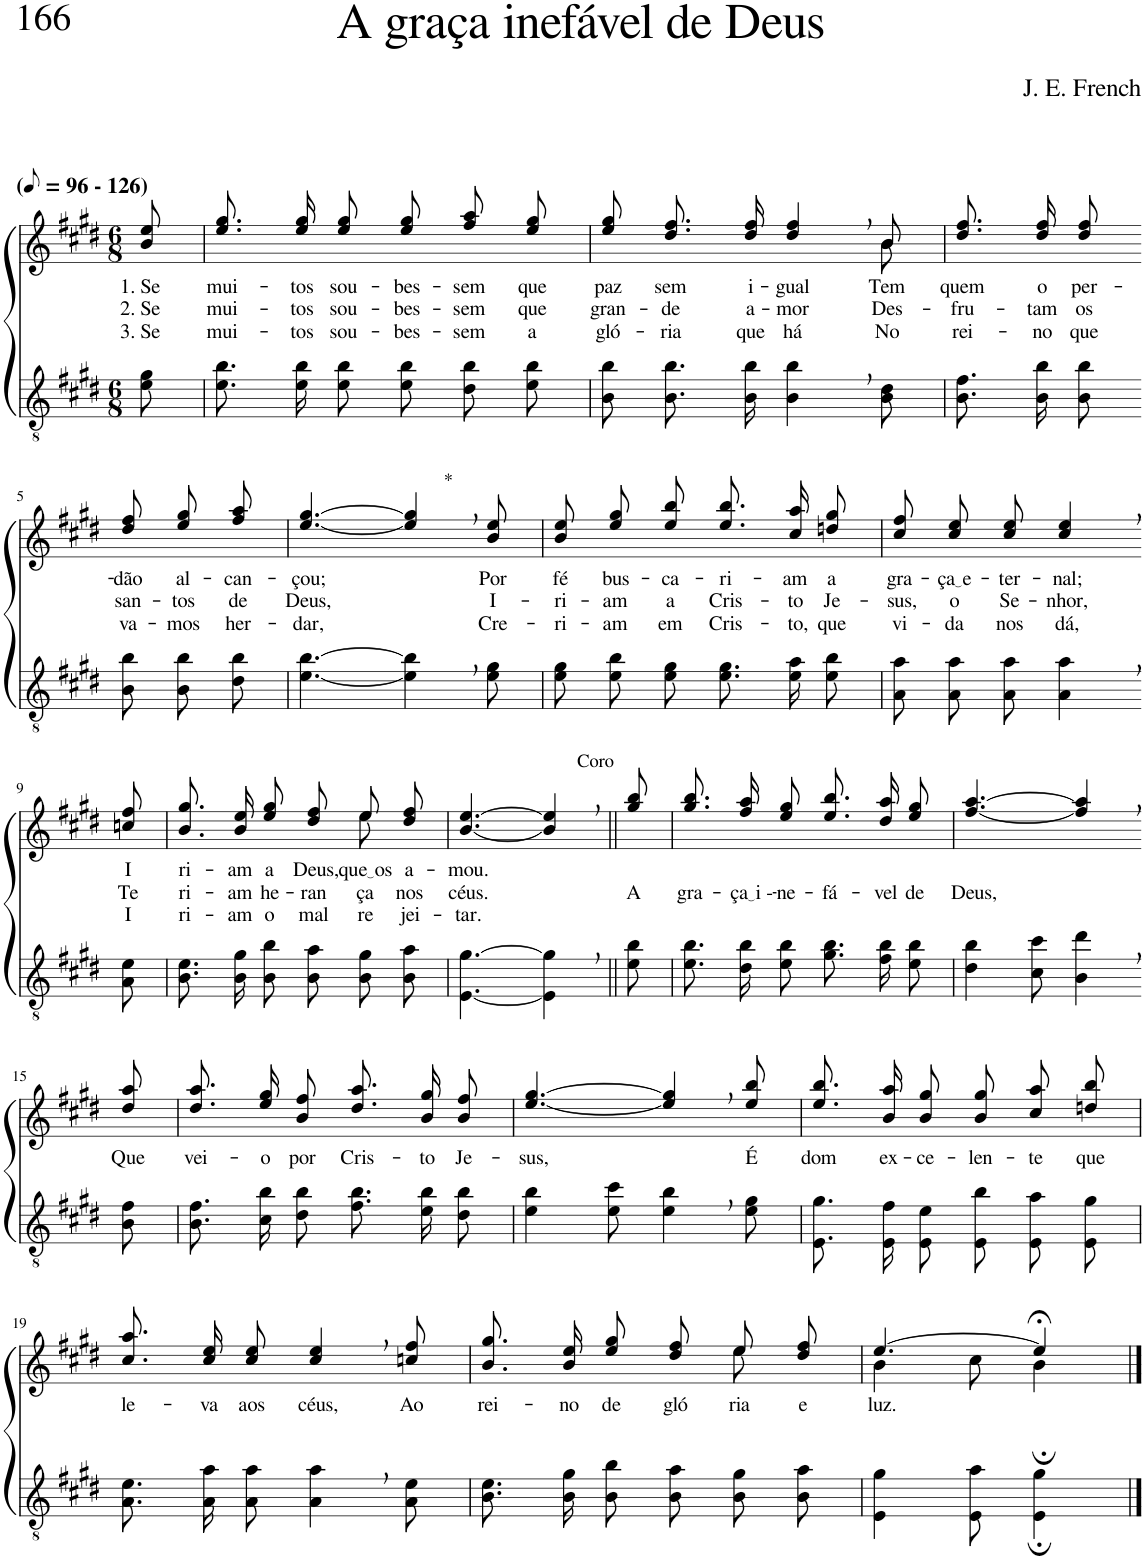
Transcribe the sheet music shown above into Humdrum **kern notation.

**kern	**kern	**text	**text	**text
*part2	*part1	*part1	*part1	*part1
*staff2	*staff1	*staff1	*staff1	*staff1
*I"Parte III e IV	*I"Parte I e II	*	*	*
*clefGv2	*clefG2	*	*	*
*Trd5c9	*Trd5c9	*	*	*
*k[f#c#g#d#]	*k[f#c#g#d#]	*	*	*
*M6/8	*M6/8	*	*	*
*MM48	*MM48	*	*	*
=1	=1	=1	=1	=1
!	!LO:TX:a:B:t=(	!	!	!
!	!LO:TX:a:B:t=- 126)	!	!	!
!	!	!LO:LY:b	!LO:LY:b	!LO:LY:b
8e\ 8g#\	8b/ 8ee/	1. Se	2. Se	3. Se
=2	=2	=2	=2	=2
!	!	!LO:LY:b	!LO:LY:b	!LO:LY:b
8.e\ 8.b\L	8.ee\ 8.gg#\L	mui-	mui-	mui-
!	!	!LO:LY:b	!LO:LY:b	!LO:LY:b
16e\ 16b\K	16ee\ 16gg#\K	-tos	-tos	-tos
!	!	!LO:LY:b	!LO:LY:b	!LO:LY:b
8e\ 8b\J	8ee\ 8gg#\J	sou-	sou-	sou-
!	!	!LO:LY:b	!LO:LY:b	!LO:LY:b
8e\ 8b\L	8ee\ 8gg#\L	-bes-	-bes-	-bes-
!	!	!LO:LY:b	!LO:LY:b	!LO:LY:b
8d#\ 8b\	8ff#\ 8aa\	-sem	-sem	-sem
!	!	!LO:LY:b	!LO:LY:b	!LO:LY:b
8e\ 8b\J	8ee\ 8gg#\J	que	que	a
=3	=3	=3	=3	=3
!	!	!LO:LY:b	!LO:LY:b	!LO:LY:b
*	*^	*	*	*
8B\ 8b\L	8ee\ 8gg#\L	8ryy	paz	gran-	gló-
!	!	!	!LO:LY:b	!LO:LY:b	!LO:LY:b
*	*v	*v	*	*	*
8.B\ 8.b\	8.dd#\ 8.ff#\	sem	-de	-ria
!	!	!LO:LY:b	!LO:LY:b	!LO:LY:b
16B\ 16b\Jk	16dd#\ 16ff#\Jk	i-	a-	que
!	!	!LO:LY:b	!LO:LY:b	!LO:LY:b
4B\, 4b\,	4dd#/, 4ff#/,	-gual	-mor	há
*	*^	*	*	*
!	!	!	!LO:LY:b	!LO:LY:b	!LO:LY:b
8B\ 8d#\	8b/	8b\	Tem	Des-	No
=4	=4	=4	=4	=4	=4
!	!	!	!LO:LY:b	!LO:LY:b	!LO:LY:b
*	*v	*v	*	*	*
8.B\ 8.f#\L	8.dd#\ 8.ff#\L	quem	-fru-	rei-
!	!	!LO:LY:b	!LO:LY:b	!LO:LY:b
16B\ 16b\K	16dd#\ 16ff#\K	o	-tam	-no
!	!	!LO:LY:b	!LO:LY:b	!LO:LY:b
8B\ 8b\J	8dd#\ 8ff#\J	per-	os	que
!!LO:LB:g=z
=5-	=5-	=5-	=5-	=5-
!	!	!LO:LY:b	!LO:LY:b	!LO:LY:b
8B\ 8b\L	8dd#\ 8ff#\L	-dão	san-	va-
!	!	!LO:LY:b	!LO:LY:b	!LO:LY:b
8B\ 8b\	8ee\ 8gg#\	al-	-tos	-mos
!	!	!LO:LY:b	!LO:LY:b	!LO:LY:b
8d#\ 8b\J	8ff#\ 8aa\J	-can-	de	her-
=6	=6	=6	=6	=6
!	!	!LO:LY:b	!LO:LY:b	!LO:LY:b
[4.e\ [4.b\	[4.ee/ [4.gg#/	-çou;	Deus,	-dar,
!	!LO:TX:a:t=*	!	!	!
4e\], 4b\],	4ee/], 4gg#/],	.	.	.
!	!	!LO:LY:b	!LO:LY:b	!LO:LY:b
8e\ 8g#\	8b/ 8ee/	Por	I-	Cre-
=7	=7	=7	=7	=7
!	!	!LO:LY:b	!LO:LY:b	!LO:LY:b
8e\ 8g#\L	8b\ 8ee\L	fé	-ri-	-ri-
!	!	!LO:LY:b	!LO:LY:b	!LO:LY:b
8e\ 8b\	8ee\ 8gg#\	bus-	-am	-am
!	!	!LO:LY:b	!LO:LY:b	!LO:LY:b
8e\ 8g#\J	8ee\ 8bb\J	-ca-	a	em
!	!	!LO:LY:b	!LO:LY:b	!LO:LY:b
8.e\ 8.g#\L	8.ee\ 8.bb\L	-ri-	Cris-	Cris-
!	!	!LO:LY:b	!LO:LY:b	!LO:LY:b
16e\ 16a\K	16cc#\ 16aa\K	-am	-to	-to,
!	!	!LO:LY:b	!LO:LY:b	!LO:LY:b
8e\ 8b\J	8ddn\ 8gg#\J	a	Je-	que
=8	=8	=8	=8	=8
!	!	!LO:LY:b	!LO:LY:b	!LO:LY:b
8A\ 8a\L	8cc#\ 8ff#\L	gra-	-sus,	vi-
!	!	!LO:LY:b	!LO:LY:b	!LO:LY:b
8A\ 8a\	8cc#\ 8ee\	ça e	o	-da
!	!	!LO:LY:b	!LO:LY:b	!LO:LY:b
8A\ 8a\J	8cc#\ 8ee\J	-ter-	Se-	nos
!	!	!LO:LY:b	!LO:LY:b	!LO:LY:b
4A\, 4a\,	4cc#/, 4ee/,	-nal;	-nhor,	dá,
!!LO:LB:g=z
=9-	=9-	=9-	=9-	=9-
!	!	!LO:LY:b	!LO:LY:b	!LO:LY:b
8A\ 8e\	8ccn/ 8ff#/	I-	Te-	I-
=10	=10	=10	=10	=10
*	*^	*	*	*
!	!	!	!LO:LY:b	!LO:LY:b	!LO:LY:b
8.B\ 8.e\L	2ryy	8.b\ 8.gg#\L	-ri-	-ri-	-ri-
!	!	!	!LO:LY:b	!LO:LY:b	!LO:LY:b
16B\ 16g#\K	.	16b\ 16ee\K	-am	-am	-am
!	!	!	!LO:LY:b	!LO:LY:b	!LO:LY:b
8B\ 8b\J	.	8ee\ 8gg#\J	a	he-	o
!	!	!	!LO:LY:b	!LO:LY:b	!LO:LY:b
8B\ 8a\L	.	8dd#\ 8ff#\L	Deus,	-ran-	mal
!	!	!	!LO:LY:b	!LO:LY:b	!LO:LY:b
8B\ 8g#\	8ee\	8ee\	que os	-ça	re-
!	!	!	!LO:LY:b	!LO:LY:b	!LO:LY:b
8B\ 8a\J	8ryy	8dd#\ 8ff#\J	a-	nos	-jei-
=11	=11	=11	=11	=11	=11
!	!	!	!LO:LY:b	!LO:LY:b	!LO:LY:b
*	*v	*v	*	*	*
[4.E\ [4.g#\	[4.b/ [4.ee/	-mou.	céus.	-tar.
!	!LO:TX:a:t=Coro	!	!	!
4E\], 4g#\],	4b/], 4ee/],	.	.	.
=12||	=12||	=12||	=12||	=12||
!	!	!	!LO:LY:b	!
8e\ 8b\	8gg#/ 8bb/	.	A	.
=13	=13	=13	=13	=13
!	!	!	!LO:LY:b	!
8.e\ 8.b\L	8.gg#\ 8.bb\L	.	gra-	.
!	!	!	!LO:LY:b	!
16d#\ 16b\K	16ff#\ 16aa\K	.	ça i -	.
!	!	!	!LO:LY:b	!
8e\ 8b\J	8ee\ 8gg#\J	.	-ne-	.
!	!	!	!LO:LY:b	!
8.g#\ 8.b\L	8.ee\ 8.bb\L	.	-fá-	.
!	!	!	!LO:LY:b	!
16f#\ 16b\K	16dd#\ 16aa\K	.	-vel	.
!	!	!	!LO:LY:b	!
8e\ 8b\J	8ee\ 8gg#\J	.	de	.
=14	=14	=14	=14	=14
!	!	!	!LO:LY:b	!
4d#\ 4b\	[4.ff#/ [4.aa/	.	Deus,	.
8c#\ 8cc#\	.	.	.	.
4B\, 4dd#\,	4ff#/], 4aa/],	.	.	.
!!LO:LB:g=z
=15-	=15-	=15-	=15-	=15-
!	!	!LO:LY:b	!	!
8B\ 8f#\	8dd#/ 8aa/	Que	.	.
=16	=16	=16	=16	=16
!	!	!LO:LY:b	!	!
8.B\ 8.f#\L	8.dd#\ 8.aa\L	vei-	.	.
!	!	!LO:LY:b	!	!
16c#\ 16b\K	16ee\ 16gg#\K	-o	.	.
!	!	!LO:LY:b	!	!
8d#\ 8b\J	8b\ 8ff#\J	por	.	.
!	!	!LO:LY:b	!	!
8.f#\ 8.b\L	8.dd#\ 8.aa\L	Cris-	.	.
!	!	!LO:LY:b	!	!
16e\ 16b\K	16b\ 16gg#\K	-to	.	.
!	!	!LO:LY:b	!	!
8d#\ 8b\J	8b\ 8ff#\J	Je-	.	.
=17	=17	=17	=17	=17
!	!	!LO:LY:b	!	!
4e\ 4b\	[4.ee/ [4.gg#/	-sus,	.	.
8e\ 8cc#\	.	.	.	.
4e\, 4b\,	4ee/], 4gg#/],	.	.	.
!	!	!LO:LY:b	!	!
8e\ 8g#\	8ee/ 8bb/	É	.	.
=18	=18	=18	=18	=18
!	!	!LO:LY:b	!	!
8.E/ 8.g#/L	8.ee\ 8.bb\L	dom	.	.
!	!	!LO:LY:b	!	!
16E/ 16f#/K	16b\ 16aa\K	ex-	.	.
!	!	!LO:LY:b	!	!
8E/ 8e/J	8b\ 8gg#\J	-ce-	.	.
!	!	!LO:LY:b	!	!
8E\ 8b\L	8b\ 8gg#\L	-len-	.	.
!	!	!LO:LY:b	!	!
8E\ 8a\	8cc#\ 8aa\	-te	.	.
!	!	!LO:LY:b	!	!
8E\ 8g#\J	8ddn\ 8bb\J	que	.	.
!!LO:LB:g=z
=19	=19	=19	=19	=19
!	!	!LO:LY:b	!	!
8.A\ 8.e\L	8.cc#\ 8.aa\L	le-	.	.
!	!	!LO:LY:b	!	!
16A\ 16a\K	16cc#\ 16ee\K	-va	.	.
!	!	!LO:LY:b	!	!
8A\ 8a\J	8cc#\ 8ee\J	aos	.	.
!	!	!LO:LY:b	!	!
4A\, 4a\,	4cc#/, 4ee/,	céus,	.	.
!	!	!LO:LY:b	!	!
8A\ 8e\	8ccn/ 8ff#/	Ao	.	.
=20	=20	=20	=20	=20
*	*^	*	*	*
!	!	!	!LO:LY:b	!	!
8.B\ 8.e\L	2ryy	8.b\ 8.gg#\L	-rei-	.	.
!	!	!	!LO:LY:b	!	!
16B\ 16g#\K	.	16b\ 16ee\K	-no	.	.
!	!	!	!LO:LY:b	!	!
8B\ 8b\J	.	8ee\ 8gg#\J	de	.	.
!	!	!	!LO:LY:b	!	!
8B\ 8a\L	.	8dd#\ 8ff#\L	gló-	.	.
!	!	!	!LO:LY:b	!	!
8B\ 8g#\	8ee\	8ee\	ria	.	.
!	!	!	!LO:LY:b	!	!
8B\ 8a\J	8ryy	8dd#\ 8ff#\J	e	.	.
=21	=21	=21	=21	=21	=21
!	!	!	!LO:LY:b	!	!
4E\ 4g#\	[4.ee/	4b\	luz.	.	.
8E\ 8a\	.	8cc#\	.	.	.
4E\; 4g#\;	4ee;</]	4b;\	.	.	.
*	*v	*v	*	*	*
==	==	==	==	==
*-	*-	*-	*-	*-
